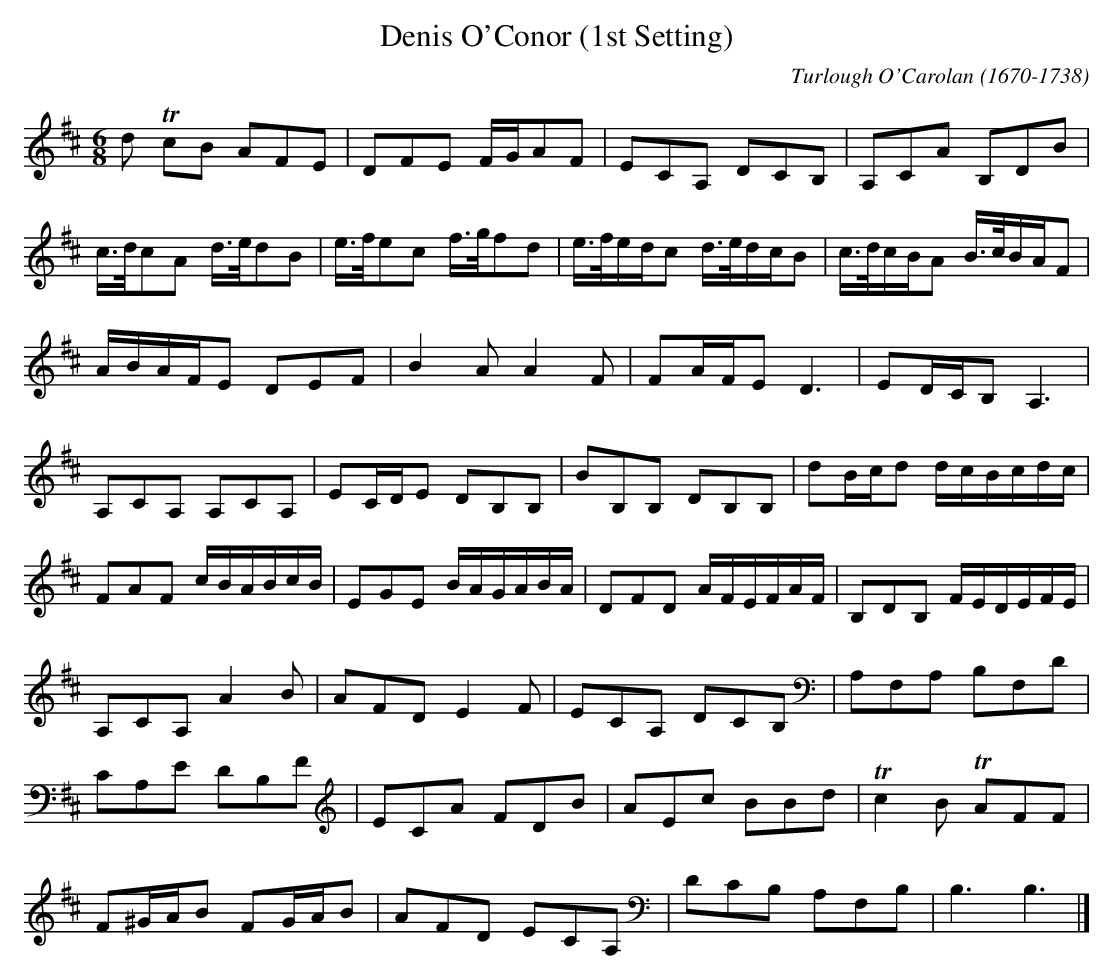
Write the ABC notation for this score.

X:1occ
T:Denis O'Conor (1st Setting)
C:Turlough O'Carolan (1670-1738)
M:6/8
L:1/8
K:D
C:MODERATO
d TcB AFE|DFE F/2G/2AF|ECA, DCB,|A,CA B,DB|
c3/4d/4cA d3/4e/4dB|e3/4f/4ec f3/4g/4fd|e3/4f/4e/2d/2c d3/4e/4d/2c/2B|c3/4d/4c/2B/2A B3/4c/4B/2A/2F|
A/2B/2A/2F/2E DEF|B2A A2F|FA/2F/2E D3|ED/2C/2B, A,3|
A,CA, A,CA,|EC/2D/2E DB,B,|BB,B, DB,B,|dB/2c/2d d/2c/2B/2c/2d/2c/2|
FAF c/2B/2A/2B/2c/2B/2|EGE B/2A/2G/2A/2B/2A/2|DFD A/2F/2E/2F/2A/2F/2|B,DB, F/2E/2D/2E/2F/2E/2|
A,CA, A2B|AFD E2F|ECA, DCB,|A,F,A, B,F,D|
CA,E DB,F|ECA FDB|AEc BBd| Tc2B  TAFF|
F^G/2A/2B FG/2A/2B|AFD ECA,|DCB, A,F,B,|B,3B,3|]
